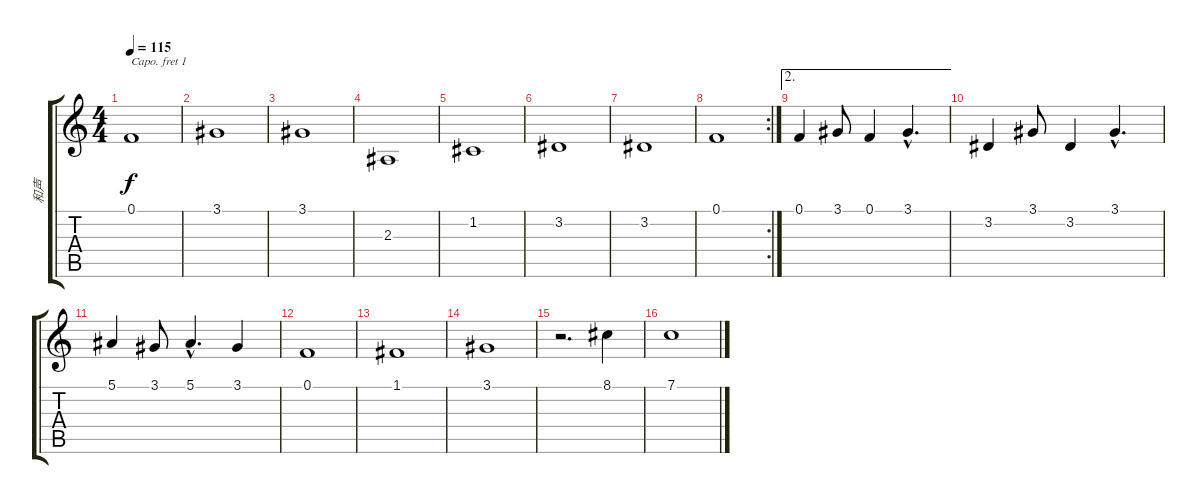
\track ("和声" "和声") {instrument flute}
\staff {score tabs}
\capo 1
\tuning (E4 B3 G3 D3 A2 E2) {hide}
\ts (4 4)
\tempo 115
\clef g2
\ks c
0.1.1{dy f} |
3.1.1 |
3.1.1 |
2.3.1 |
1.2.1 |
3.2.1 |
3.2.1 |
\rc 2
0.1.1 |
\ae 2
0.1.4 3.1.8 0.1.4 3.1{hac}.4{d} |
3.2.4 3.1.8 3.2.4 3.1{hac}.4{d} |
5.1.4 3.1.8 5.1{hac}.4{d} 3.1.4 |
0.1.1 |
1.1.1 |
3.1.1 |
r.2{d} 8.1.4 |
7.1.1
